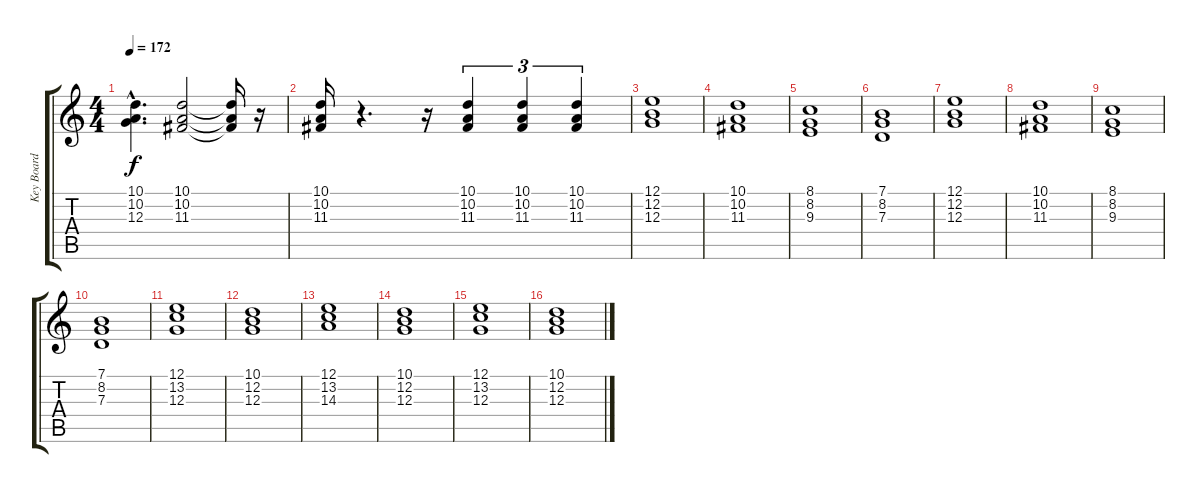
\track ("Key Board 1" "Key Board ") {instrument tremolostrings}
\staff {score tabs}
\tuning (E4 B3 G3 D3 A2 E2) {hide}
\ts (4 4)
\tempo 172
\clef g2
\ks c
(10.1{hac} 10.2{hac} 12.3{hac}).4{d dy f} (10.1 10.2 11.3).2 (10.1{t} 10.2{t} 11.3{t}).16 r.16 |
(10.1 10.2 11.3).16 r.4{d} r.16 (10.1 10.2 11.3).4{tu (3 2)} (10.1 10.2 11.3).4{tu (3 2)} (10.1 10.2 11.3).4{tu (3 2)} |
(12.1 12.2 12.3).1 |
(10.1 10.2 11.3).1 |
(8.1 8.2 9.3).1 |
(7.1 8.2 7.3).1 |
(12.1 12.2 12.3).1 |
(10.1 10.2 11.3).1 |
(8.1 8.2 9.3).1 |
(7.1 8.2 7.3).1 |
(12.1 13.2 12.3).1 |
(10.1 12.2 12.3).1 |
(12.1 13.2 14.3).1 |
(10.1 12.2 12.3).1 |
(12.1 13.2 12.3).1 |
(10.1 12.2 12.3).1
